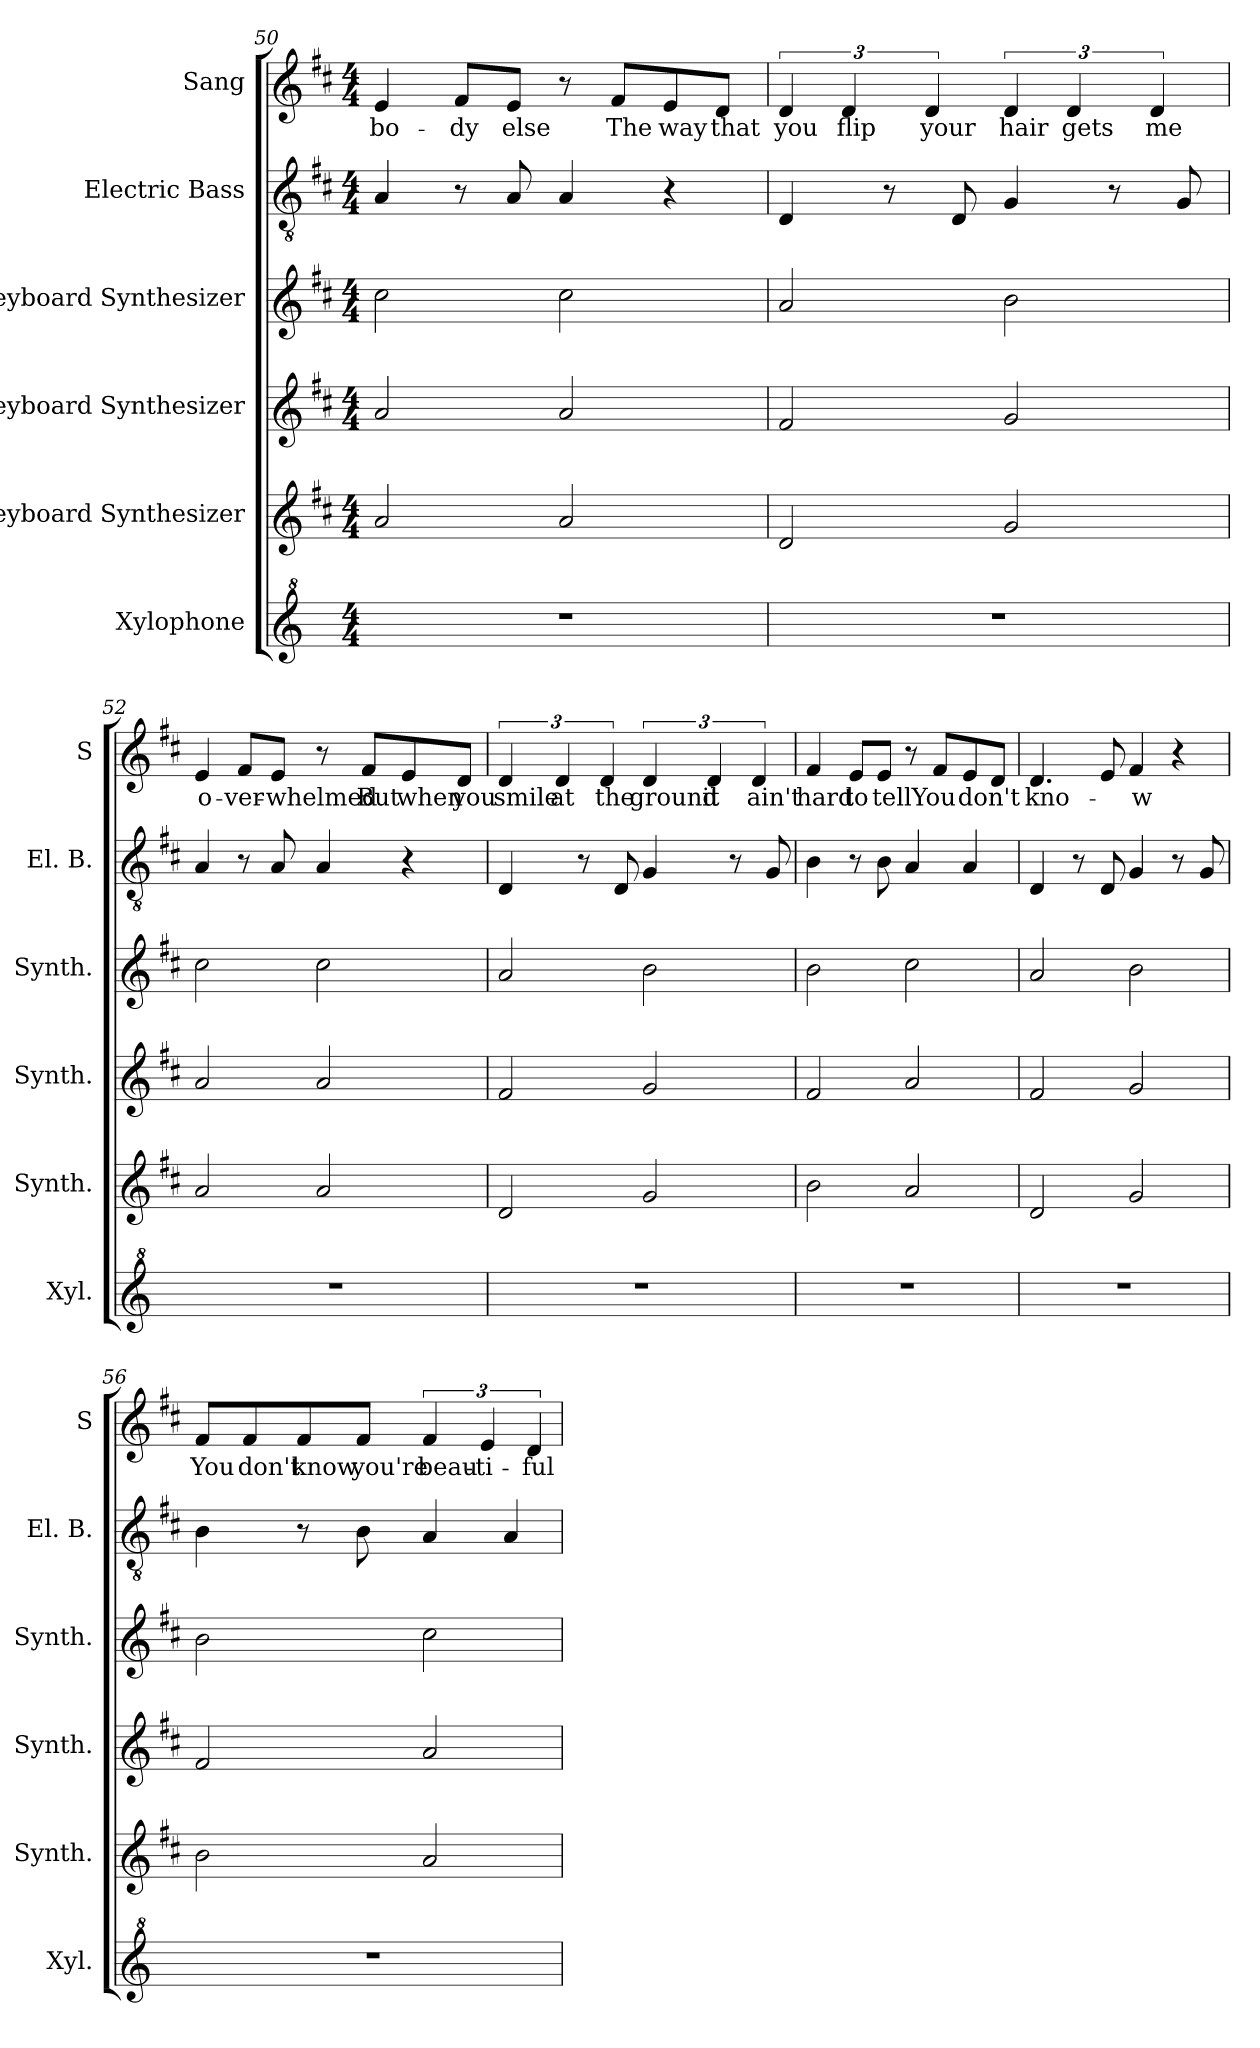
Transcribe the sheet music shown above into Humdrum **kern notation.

**kern	**kern	**kern	**kern	**kern	**kern	**text
*part6	*part5	*part4	*part3	*part2	*part1	*part1
*staff6	*staff5	*staff4	*staff3	*staff2	*staff1	*staff1
*I"Xylophone	*I"Keyboard Synthesizer	*I"Keyboard Synthesizer	*I"Keyboard Synthesizer	*I"Electric Bass	*I"Sang	*
*I'Xyl.	*I'Synth.	*I'Synth.	*I'Synth.	*I'El. B.	*I'S	*
*clefG^2	*clefG2	*clefG2	*clefG2	*clefGv2	*clefG2	*
*k[]	*k[f#c#]	*k[f#c#]	*k[f#c#]	*k[f#c#]	*k[f#c#]	*
*M4/4	*M4/4	*M4/4	*M4/4	*M4/4	*M4/4	*
=50	=50	=50	=50	=50	=50	=50
!	!	!	!	!	!	!LO:LY:b
1r	2a/	2a/	2cc#\	4A/	4e/	-bo-
!	!	!	!	!	!	!LO:LY:b
.	.	.	.	8r	8f#/L	-dy
!	!	!	!	!	!	!LO:LY:b
.	.	.	.	8A/	8e/J	else
.	2a/	2a/	2cc#\	4A/	8r	.
!	!	!	!	!	!	!LO:LY:b
.	.	.	.	.	8f#/L	The
!	!	!	!	!	!	!LO:LY:b
.	.	.	.	4r	8e/	way
!	!	!	!	!	!	!LO:LY:b
.	.	.	.	.	8d/J	that
=51	=51	=51	=51	=51	=51	=51
!	!	!	!	!	!	!LO:LY:b
1r	2d/	2f#/	2a/	4D/	6d/	you
!	!	!	!	!	!	!LO:LY:b
.	.	.	.	.	6d/	flip
.	.	.	.	8r	.	.
!	!	!	!	!	!	!LO:LY:b
.	.	.	.	.	6d/	your
.	.	.	.	8D/	.	.
!	!	!	!	!	!	!LO:LY:b
.	2g/	2g/	2b\	4G/	6d/	hair
!	!	!	!	!	!	!LO:LY:b
.	.	.	.	.	6d/	gets
.	.	.	.	8r	.	.
!	!	!	!	!	!	!LO:LY:b
.	.	.	.	.	6d/	me
.	.	.	.	8G/	.	.
!!LO:PB:g=z
=52	=52	=52	=52	=52	=52	=52
!	!	!	!	!	!	!LO:LY:b
1r	2a/	2a/	2cc#\	4A/	4e/	o-
!	!	!	!	!	!	!LO:LY:b
.	.	.	.	8r	8f#/L	-ver-
!	!	!	!	!	!	!LO:LY:b
.	.	.	.	8A/	8e/J	-whelmed
.	2a/	2a/	2cc#\	4A/	8r	.
!	!	!	!	!	!	!LO:LY:b
.	.	.	.	.	8f#/L	But
!	!	!	!	!	!	!LO:LY:b
.	.	.	.	4r	8e/	when
!	!	!	!	!	!	!LO:LY:b
.	.	.	.	.	8d/J	you
=53	=53	=53	=53	=53	=53	=53
!	!	!	!	!	!	!LO:LY:b
1r	2d/	2f#/	2a/	4D/	6d/	smile
!	!	!	!	!	!	!LO:LY:b
.	.	.	.	.	6d/	at
.	.	.	.	8r	.	.
!	!	!	!	!	!	!LO:LY:b
.	.	.	.	.	6d/	the
.	.	.	.	8D/	.	.
!	!	!	!	!	!	!LO:LY:b
.	2g/	2g/	2b\	4G/	6d/	ground
!	!	!	!	!	!	!LO:LY:b
.	.	.	.	.	6d/	it
.	.	.	.	8r	.	.
!	!	!	!	!	!	!LO:LY:b
.	.	.	.	.	6d/	ain't
.	.	.	.	8G/	.	.
=54	=54	=54	=54	=54	=54	=54
!	!	!	!	!	!	!LO:LY:b
1r	2b\	2f#/	2b\	4B\	4f#/	hard
!	!	!	!	!	!	!LO:LY:b
.	.	.	.	8r	8e/L	to
!	!	!	!	!	!	!LO:LY:b
.	.	.	.	8B\	8e/J	tell
.	2a/	2a/	2cc#\	4A/	8r	.
!	!	!	!	!	!	!LO:LY:b
.	.	.	.	.	8f#/L	You
!	!	!	!	!	!	!LO:LY:b
.	.	.	.	4A/	8e/	don't
.	.	.	.	.	8d/J	.
!!LO:LB:g=z
=55	=55	=55	=55	=55	=55	=55
!	!	!	!	!	!	!LO:LY:b
1r	2d/	2f#/	2a/	4D/	4.d/	kno-
.	.	.	.	8r	.	.
.	.	.	.	8D/	8e/	.
!	!	!	!	!	!	!LO:LY:b
.	2g/	2g/	2b\	4G/	4f#/	-w
.	.	.	.	8r	4r	.
.	.	.	.	8G/	.	.
=56	=56	=56	=56	=56	=56	=56
!	!	!	!	!	!	!LO:LY:b
1r	2b\	2f#/	2b\	4B\	8f#/L	You
!	!	!	!	!	!	!LO:LY:b
.	.	.	.	.	8f#/	don't
!	!	!	!	!	!	!LO:LY:b
.	.	.	.	8r	8f#/	know
!	!	!	!	!	!	!LO:LY:b
.	.	.	.	8B\	8f#/J	you're
!	!	!	!	!	!	!LO:LY:b
.	2a/	2a/	2cc#\	4A/	6f#/	beau-
!	!	!	!	!	!	!LO:LY:b
.	.	.	.	.	6e/	-ti-
.	.	.	.	4A/	.	.
!	!	!	!	!	!	!LO:LY:b
.	.	.	.	.	6d/	-ful
=	=	=	=	=	=	=
*-	*-	*-	*-	*-	*-	*-
